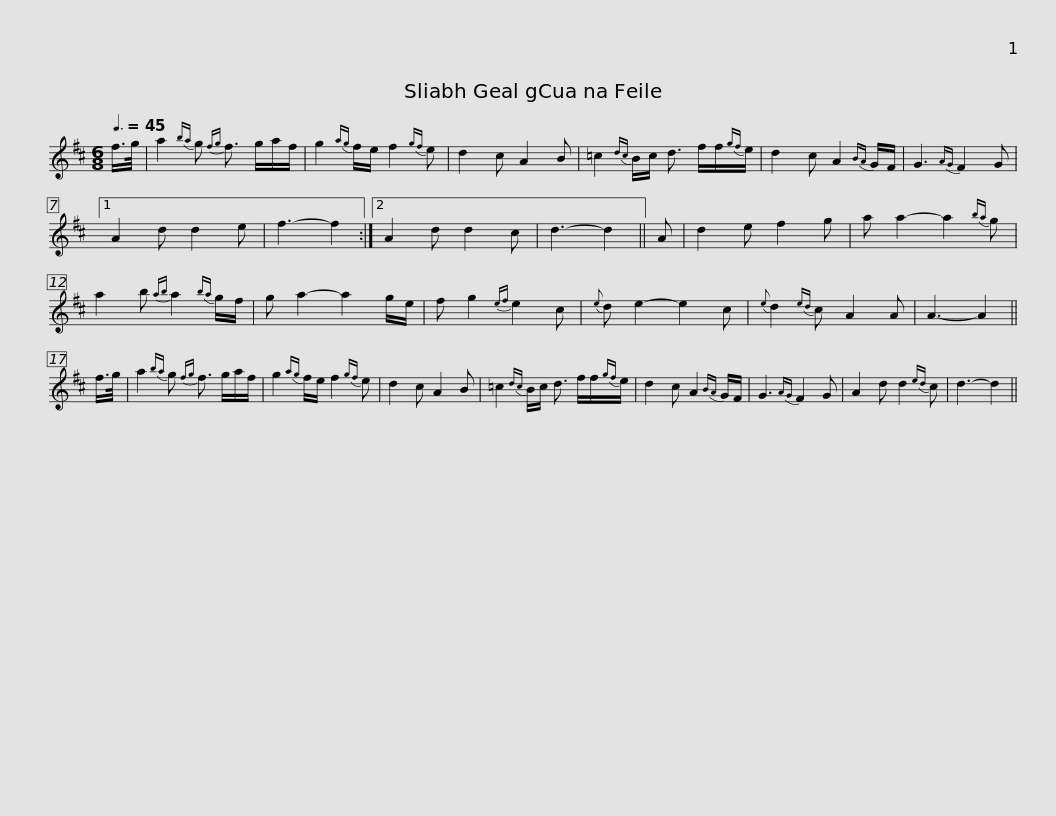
X:1
L:1/8
Q:3/8=45
M:6/8
I:linebreak $
K:D
V:1 treble
V:1
 f/>g/ | a2{ba} g{fg} f3/2 g/a/f/ | g2{ag} f/e/ f2{gf} e | d2 c A2 B | =c2{dc} B/c/ d3/2 f/f/{gf}e/ | %5
 d2 c A2{BA} G/F/ |$ G3{AG} F2 G |1 A2 d d2 e | f3- f2 :|2 A2 d d2 c | %10
 d3- d2 || A | d2 e f2 g | a a2- a2{ba} g | a2 b{ab} a2{ba} g/f/ |$ %15
 g a2- a2 g/e/ | f g2{ef} e2 c |{e} d e2- e2 c |{e} d2{ed} c A2 A | A3- A2 || %20
 f/>g/ | a2{ba} g{fg} f3/2 g/a/f/ |$ g2{ag} f/e/ f2{gf} e | d2 c A2 B | =c2{dc} B/c/ d3/2 f/f/{gf}e/ | %25
 d2 c A2{BA} G/F/ | G3{AG} F2 G | A2 d d2{ed} c | d3- d2 || %29
